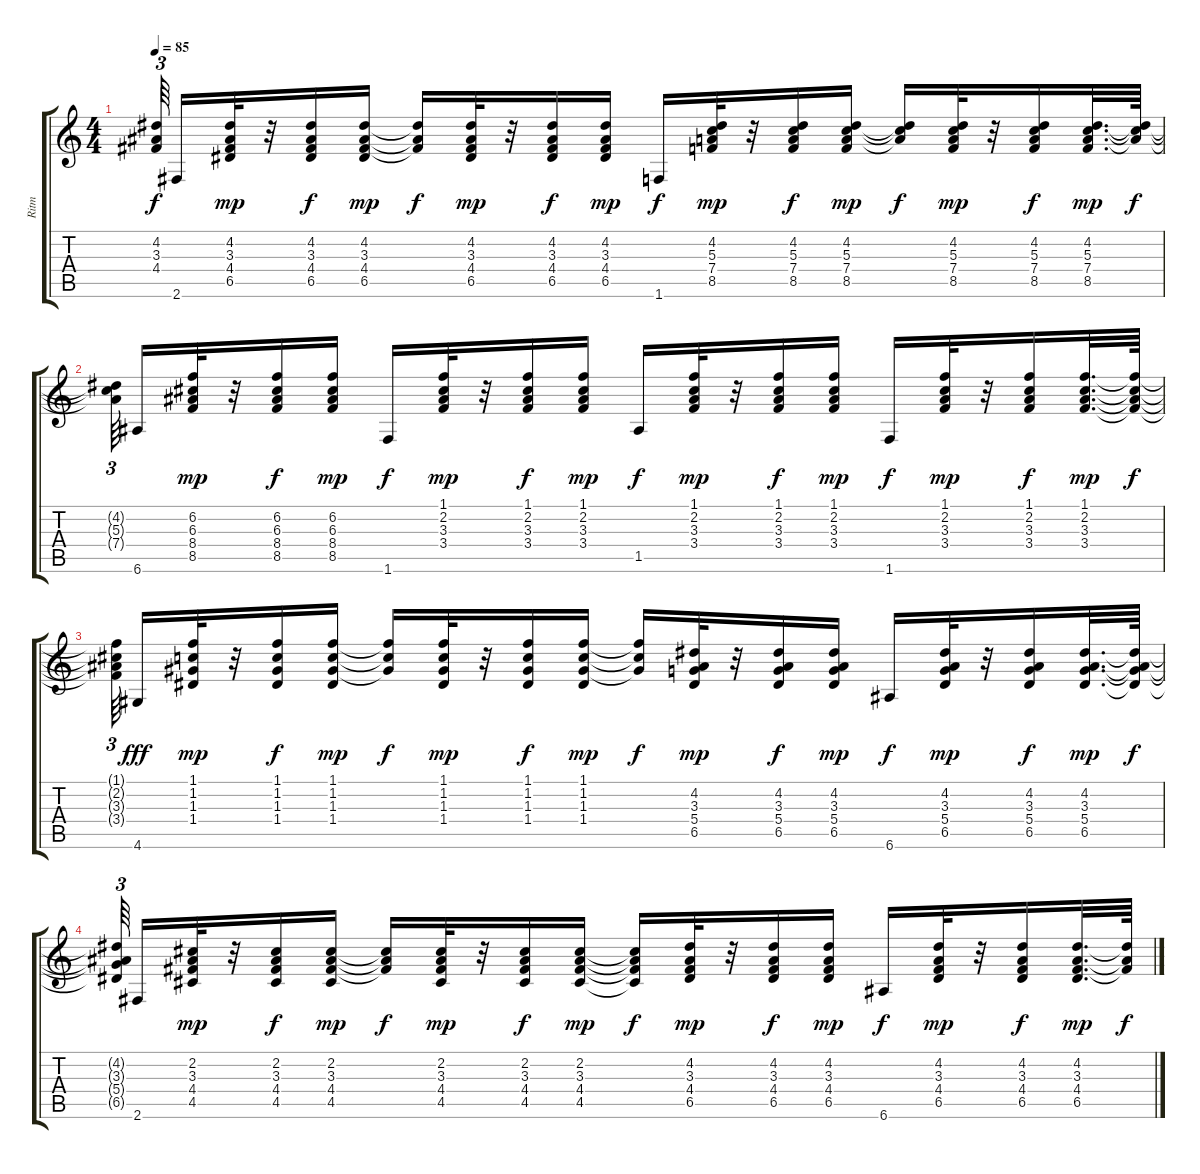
\track ("Ritm" "Ritm") {instrument acousticguitarsteel}
\staff {score tabs}
\tuning (E4 B3 G3 D3 A2 E2) {hide}
\ts (4 4)
\tempo 85
\clef g2
\ks c
(4.2{t} 3.3{t} 4.4{t}).64{tu (3 2) dy f} 2.6.16{volume 5} (4.2 3.3 4.4 6.5).32{dy mp volume 5} r.32 (4.2 3.3 4.4 6.5).16{dy f volume 5} (4.2 3.3 4.4 6.5).16{dy mp volume 5} (4.2{t} 3.3{t} 4.4{t}).16{dy f volume 5} (4.2 3.3 4.4 6.5).32{dy mp volume 4} r.32 (4.2 3.3 4.4 6.5).16{dy f volume 4} (4.2 3.3 4.4 6.5).16{dy mp volume 4} 1.6.16{dy f volume 4} (4.2 5.3 7.4 8.5).32{dy mp volume 4} r.32 (4.2 5.3 7.4 8.5).16{dy f volume 4} (4.2 5.3 7.4 8.5).16{dy mp volume 4} (4.2{t} 5.3{t} 7.4{t}).16{dy f volume 4} (4.2 5.3 7.4 8.5).32{dy mp volume 4} r.32 (4.2 5.3 7.4 8.5).16{dy f volume 4} (4.2 5.3 7.4 8.5).32{d dy mp volume 4} (4.2{t} 5.3{t} 7.4{t}).64{dy f} |
(4.2{t} 5.3{t} 7.4{t}).64{tu (3 2)} 6.6.16{volume 4} (6.2 6.3 8.4 8.5).32{dy mp volume 4} r.32 (6.2 6.3 8.4 8.5).16{dy f volume 4} (6.2 6.3 8.4 8.5).16{dy mp volume 4} 1.6.16{dy f volume 4} (1.1 2.2 3.3 3.4).32{dy mp volume 4} r.32 (1.1 2.2 3.3 3.4).16{dy f volume 4} (1.1 2.2 3.3 3.4).16{dy mp volume 4} 1.5.16{dy f volume 4} (1.1 2.2 3.3 3.4).32{dy mp volume 4} r.32 (1.1 2.2 3.3 3.4).16{dy f volume 4} (1.1 2.2 3.3 3.4).16{dy mp volume 3} 1.6.16{dy f volume 3} (1.1 2.2 3.3 3.4).32{dy mp volume 3} r.32 (1.1 2.2 3.3 3.4).16{dy f volume 3} (1.1 2.2 3.3 3.4).32{d dy mp volume 3} (1.1{t} 2.2{t} 3.3{t} 3.4{t}).64{dy f} |
(1.1{t} 2.2{t} 3.3{t} 3.4{t}).64{tu (3 2)} 4.6.16{dy fff volume 3} (1.1 1.2 1.3 1.4).32{dy mp volume 3} r.32 (1.1 1.2 1.3 1.4).16{dy f volume 3} (1.1 1.2 1.3 1.4).16{dy mp volume 3} (1.1{t} 1.2{t} 1.3{t}).16{dy f volume 3} (1.1 1.2 1.3 1.4).32{dy mp volume 3} r.32 (1.1 1.2 1.3 1.4).16{dy f volume 3} (1.1 1.2 1.3 1.4).16{dy mp volume 3} (1.1{t} 1.2{t} 1.3{t}).16{dy f volume 3} (4.2 3.3 5.4 6.5).32{dy mp volume 3} r.32 (4.2 3.3 5.4 6.5).16{dy f volume 3} (4.2 3.3 5.4 6.5).16{dy mp volume 3} 6.6.16{dy f volume 2} (4.2 3.3 5.4 6.5).32{dy mp volume 2} r.32 (4.2 3.3 5.4 6.5).16{dy f volume 2} (4.2 3.3 5.4 6.5).32{d dy mp volume 2} (4.2{t} 3.3{t} 5.4{t} 6.5{t}).64{dy f} |
(4.2{t} 3.3{t} 5.4{t} 6.5{t}).64{tu (3 2)} 2.6.16{volume 2} (2.2 3.3 4.4 4.5).32{dy mp volume 2} r.32 (2.2 3.3 4.4 4.5).16{dy f volume 2} (2.2 3.3 4.4 4.5).16{dy mp volume 2} (2.2{t} 3.3{t} 4.4{t}).16{dy f volume 2} (2.2 3.3 4.4 4.5).32{dy mp volume 2} r.32 (2.2 3.3 4.4 4.5).16{dy f volume 2} (2.2 3.3 4.4 4.5).16{dy mp volume 2} (2.2{t} 3.3{t} 4.4{t} 4.5{t}).16{dy f volume 2} (4.2 3.3 4.4 6.5).32{dy mp volume 2} r.32 (4.2 3.3 4.4 6.5).16{dy f volume 2} (4.2 3.3 4.4 6.5).16{dy mp volume 2} 6.6.16{dy f volume 2} (4.2 3.3 4.4 6.5).32{dy mp volume 2} r.32 (4.2 3.3 4.4 6.5).16{dy f volume 2} (4.2 3.3 4.4 6.5).32{d dy mp volume 2} (4.2{t} 3.3{t} 4.4{t}).64{dy f}
